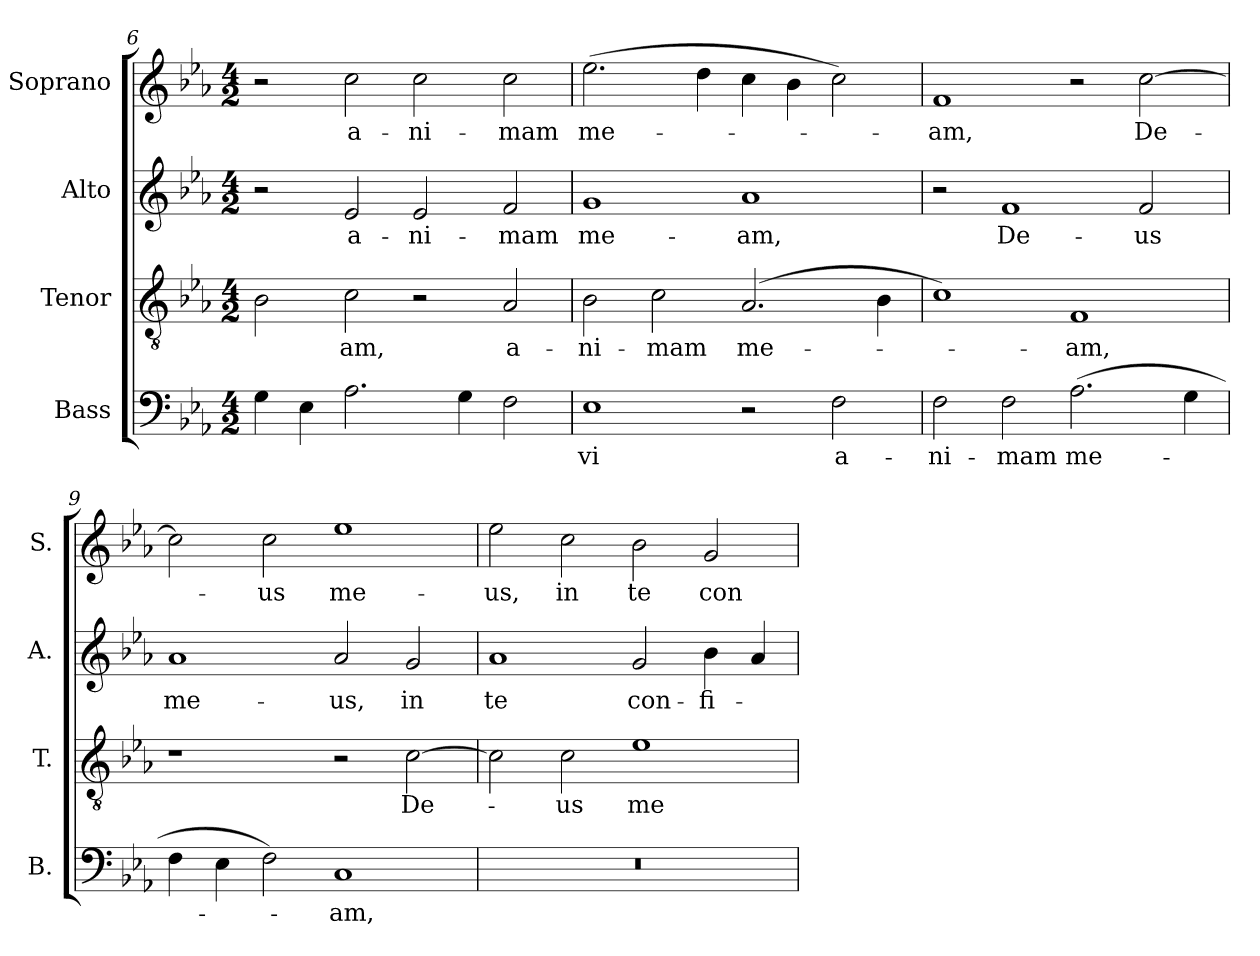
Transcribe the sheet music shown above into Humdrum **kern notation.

**kern	**text	**kern	**text	**kern	**text	**kern	**text
*part4	*part4	*part3	*part3	*part2	*part2	*part1	*part1
*staff4	*staff4	*staff3	*staff3	*staff2	*staff2	*staff1	*staff1
*I"Bass	*	*I"Tenor	*	*I"Alto	*	*I"Soprano	*
*I'B.	*	*I'T.	*	*I'A.	*	*I'S.	*
*clefF4	*	*clefGv2	*	*clefG2	*	*clefG2	*
*	*	*ITrd7c12	*	*	*	*	*
*k[b-e-a-]	*	*k[b-e-a-]	*	*k[b-e-a-]	*	*k[b-e-a-]	*
*E-:	*	*E-:	*	*E-:	*	*E-:	*
*M4/2	*	*M4/2	*	*M4/2	*	*M4/2	*
=6	=6	=6	=6	=6	=6	=6	=6
4Gi\	.	2BB-i\	.	2r	.	2r	.
4E-i\	.	.	.	.	.	.	.
!	!	!	!LO:LY:b:color=#000000	!	!	!	!
!	!	!	!	!	!LO:LY:b:color=#000000	!	!
!	!	!	!	!	!	!	!LO:LY:b:color=#000000
2.A-i\	.	2Ci\	-am,	2e-i/	a-	2cci\	a-
!	!	!	!	!	!LO:LY:b:color=#000000	!	!
!	!	!	!	!	!	!	!LO:LY:b:color=#000000
.	.	2r	.	2e-i/	-ni-	2cci\	-ni-
4Gi\	.	.	.	.	.	.	.
!	!	!	!LO:LY:b:color=#000000	!	!	!	!
!	!	!	!	!	!LO:LY:b:color=#000000	!	!
!	!	!	!	!	!	!	!LO:LY:b:color=#000000
2Fi\	.	2AA-i/	a-	2fi/	-mam	2cci\	-mam
=7	=7	=7	=7	=7	=7	=7	=7
!	!LO:LY:b:color=#000000	!	!	!	!	!	!
!	!	!	!LO:LY:b:color=#000000	!	!	!	!
!	!	!	!	!	!LO:LY:b:color=#000000	!	!
!	!	!	!	!	!	!	!LO:LY:b:color=#000000
1E-i	-vi	2BB-i\	-ni-	1gi	me-	(2.ee-i\	me-
!	!	!	!LO:LY:b:color=#000000	!	!	!	!
.	.	2Ci\	-mam	.	.	.	.
.	.	.	.	.	.	4ddi\	.
!	!	!	!LO:LY:b:color=#000000	!	!	!	!
!	!	!	!	!	!LO:LY:b:color=#000000	!	!
2r	.	(2.AA-i/	me-	1a-i	-am,	4cci\	.
.	.	.	.	.	.	4b-i\	.
!	!LO:LY:b:color=#000000	!	!	!	!	!	!
2Fi\	a-	.	.	.	.	2cci\)	.
.	.	4BB-i\	.	.	.	.	.
!!LO:LB:g=z
=8	=8	=8	=8	=8	=8	=8	=8
!	!LO:LY:b:color=#000000	!	!	!	!	!	!
!	!	!	!	!	!	!	!LO:LY:b:color=#000000
2Fi\	-ni-	1Ci)	.	2r	.	1fi	-am,
!	!LO:LY:b:color=#000000	!	!	!	!	!	!
!	!	!	!	!	!LO:LY:b:color=#000000	!	!
2Fi\	-mam	.	.	1fi	De-	.	.
!	!LO:LY:b:color=#000000	!	!	!	!	!	!
!	!	!	!LO:LY:b:color=#000000	!	!	!	!
(2.A-i\	me-	1FFi	-am,	.	.	2r	.
!	!	!	!	!	!LO:LY:b:color=#000000	!	!
!	!	!	!	!	!	!	!LO:LY:b:color=#000000
.	.	.	.	2fi/	-us	[2cci\	De-
4Gi\	.	.	.	.	.	.	.
=9	=9	=9	=9	=9	=9	=9	=9
!	!	!	!	!	!LO:LY:b:color=#000000	!	!
4Fi\	.	1r	.	1a-i	me-	2cci\]	.
4E-i\	.	.	.	.	.	.	.
!	!	!	!	!	!	!	!LO:LY:b:color=#000000
2Fi\)	.	.	.	.	.	2cci\	-us
!	!LO:LY:b:color=#000000	!	!	!	!	!	!
!	!	!	!	!	!LO:LY:b:color=#000000	!	!
!	!	!	!	!	!	!	!LO:LY:b:color=#000000
1Ci	-am,	2r	.	2a-i/	-us,	1ee-i	me-
!	!	!	!LO:LY:b:color=#000000	!	!	!	!
!	!	!	!	!	!LO:LY:b:color=#000000	!	!
.	.	[2Ci\	De-	2gi/	in	.	.
=10	=10	=10	=10	=10	=10	=10	=10
!LO:N:vis=1	!	!	!	!	!	!	!
!	!	!	!	!	!LO:LY:b:color=#000000	!	!
!	!	!	!	!	!	!	!LO:LY:b:color=#000000
0r	.	2Ci\]	.	1a-i	te	2ee-i\	-us,
!	!	!	!LO:LY:b:color=#000000	!	!	!	!
!	!	!	!	!	!	!	!LO:LY:b:color=#000000
.	.	2Ci\	-us	.	.	2cci\	in
!	!	!	!LO:LY:b:color=#000000	!	!	!	!
!	!	!	!	!	!LO:LY:b:color=#000000	!	!
!	!	!	!	!	!	!	!LO:LY:b:color=#000000
.	.	1E-i	me-	2gi/	con-	2b-i\	te
!	!	!	!	!	!LO:LY:b:color=#000000	!	!
!	!	!	!	!	!	!	!LO:LY:b:color=#000000
.	.	.	.	4b-i\	-fi-	2gi/	con-
.	.	.	.	4a-i/	.	.	.
=	=	=	=	=	=	=	=
*-	*-	*-	*-	*-	*-	*-	*-
